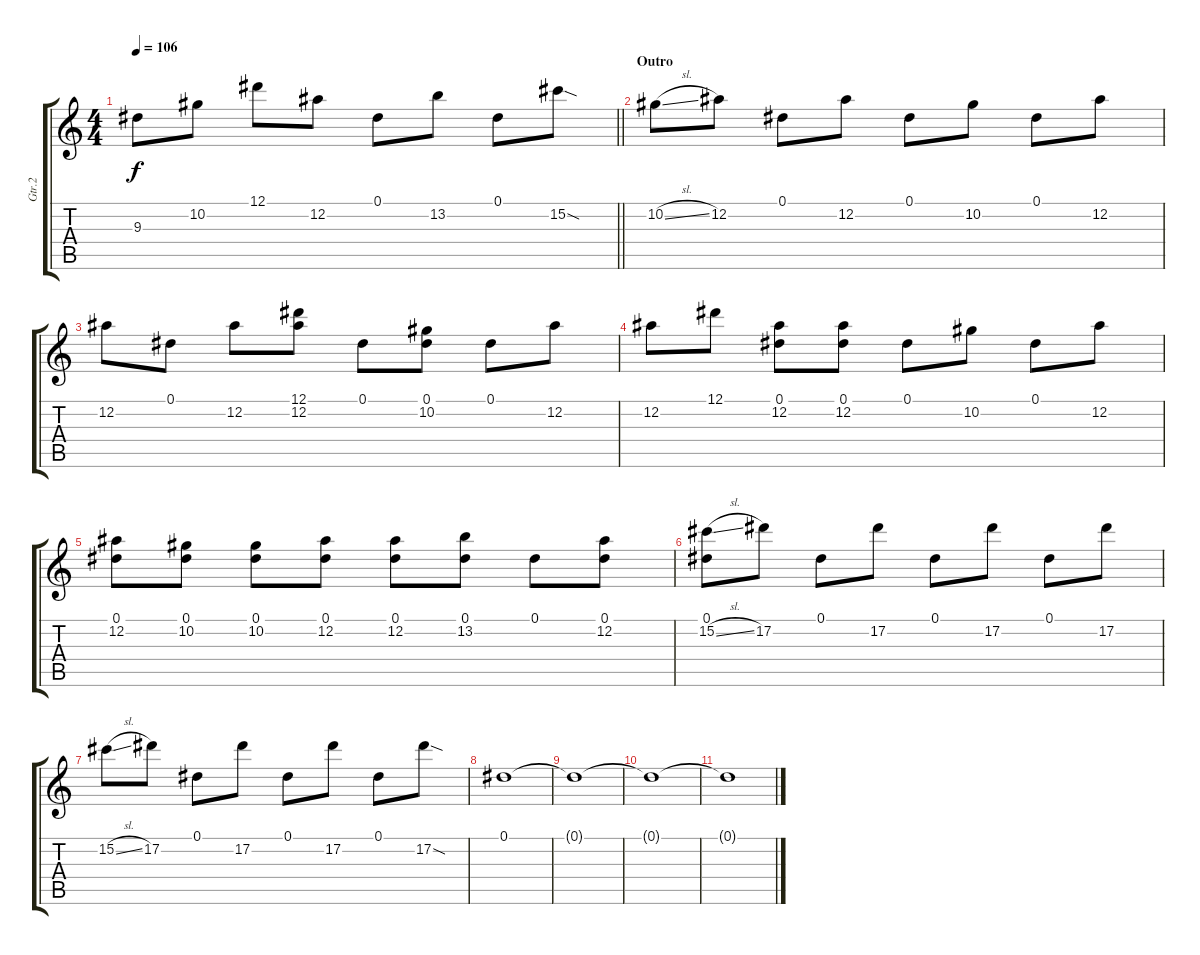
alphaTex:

\track ("Gtr.2" "Gtr.2") {instrument electricguitarclean}
\staff {score tabs}
\tuning (Eb4 Bb3 Gb3 Db3 Ab2 Eb2) {hide}
\ts (4 4)
\tempo 106
\clef g2
\barLineRight lightlight
\ks c
9.3.8{dy f} 10.2.8 12.1.8 12.2.8 0.1.8 13.2.8 0.1.8 15.2{sod}.8 |
\section ("" "Outro")
10.2{sl}.8 12.2.8 0.1.8 12.2.8 0.1.8 10.2.8 0.1.8 12.2.8 |
12.2.8 0.1.8 12.2.8 (12.1 12.2).8 0.1.8 (0.1 10.2).8 0.1.8 12.2.8 |
12.2.8 12.1.8 (0.1 12.2).8 (0.1 12.2).8 0.1.8 10.2.8 0.1.8 12.2.8 |
(0.1 12.2).8 (0.1 10.2).8 (0.1 10.2).8 (0.1 12.2).8 (0.1 12.2).8 (0.1 13.2).8 0.1.8 (0.1 12.2).8 |
(0.1 15.2{sl}).8 17.2.8 0.1.8 17.2.8 0.1.8 17.2.8 0.1.8 17.2.8 |
15.2{sl}.8 17.2.8 0.1.8 17.2.8 0.1.8 17.2.8 0.1.8 17.2{sod}.8 |
0.1.1 |
0.1{t}.1 |
0.1{t}.1 |
0.1{t}.1
